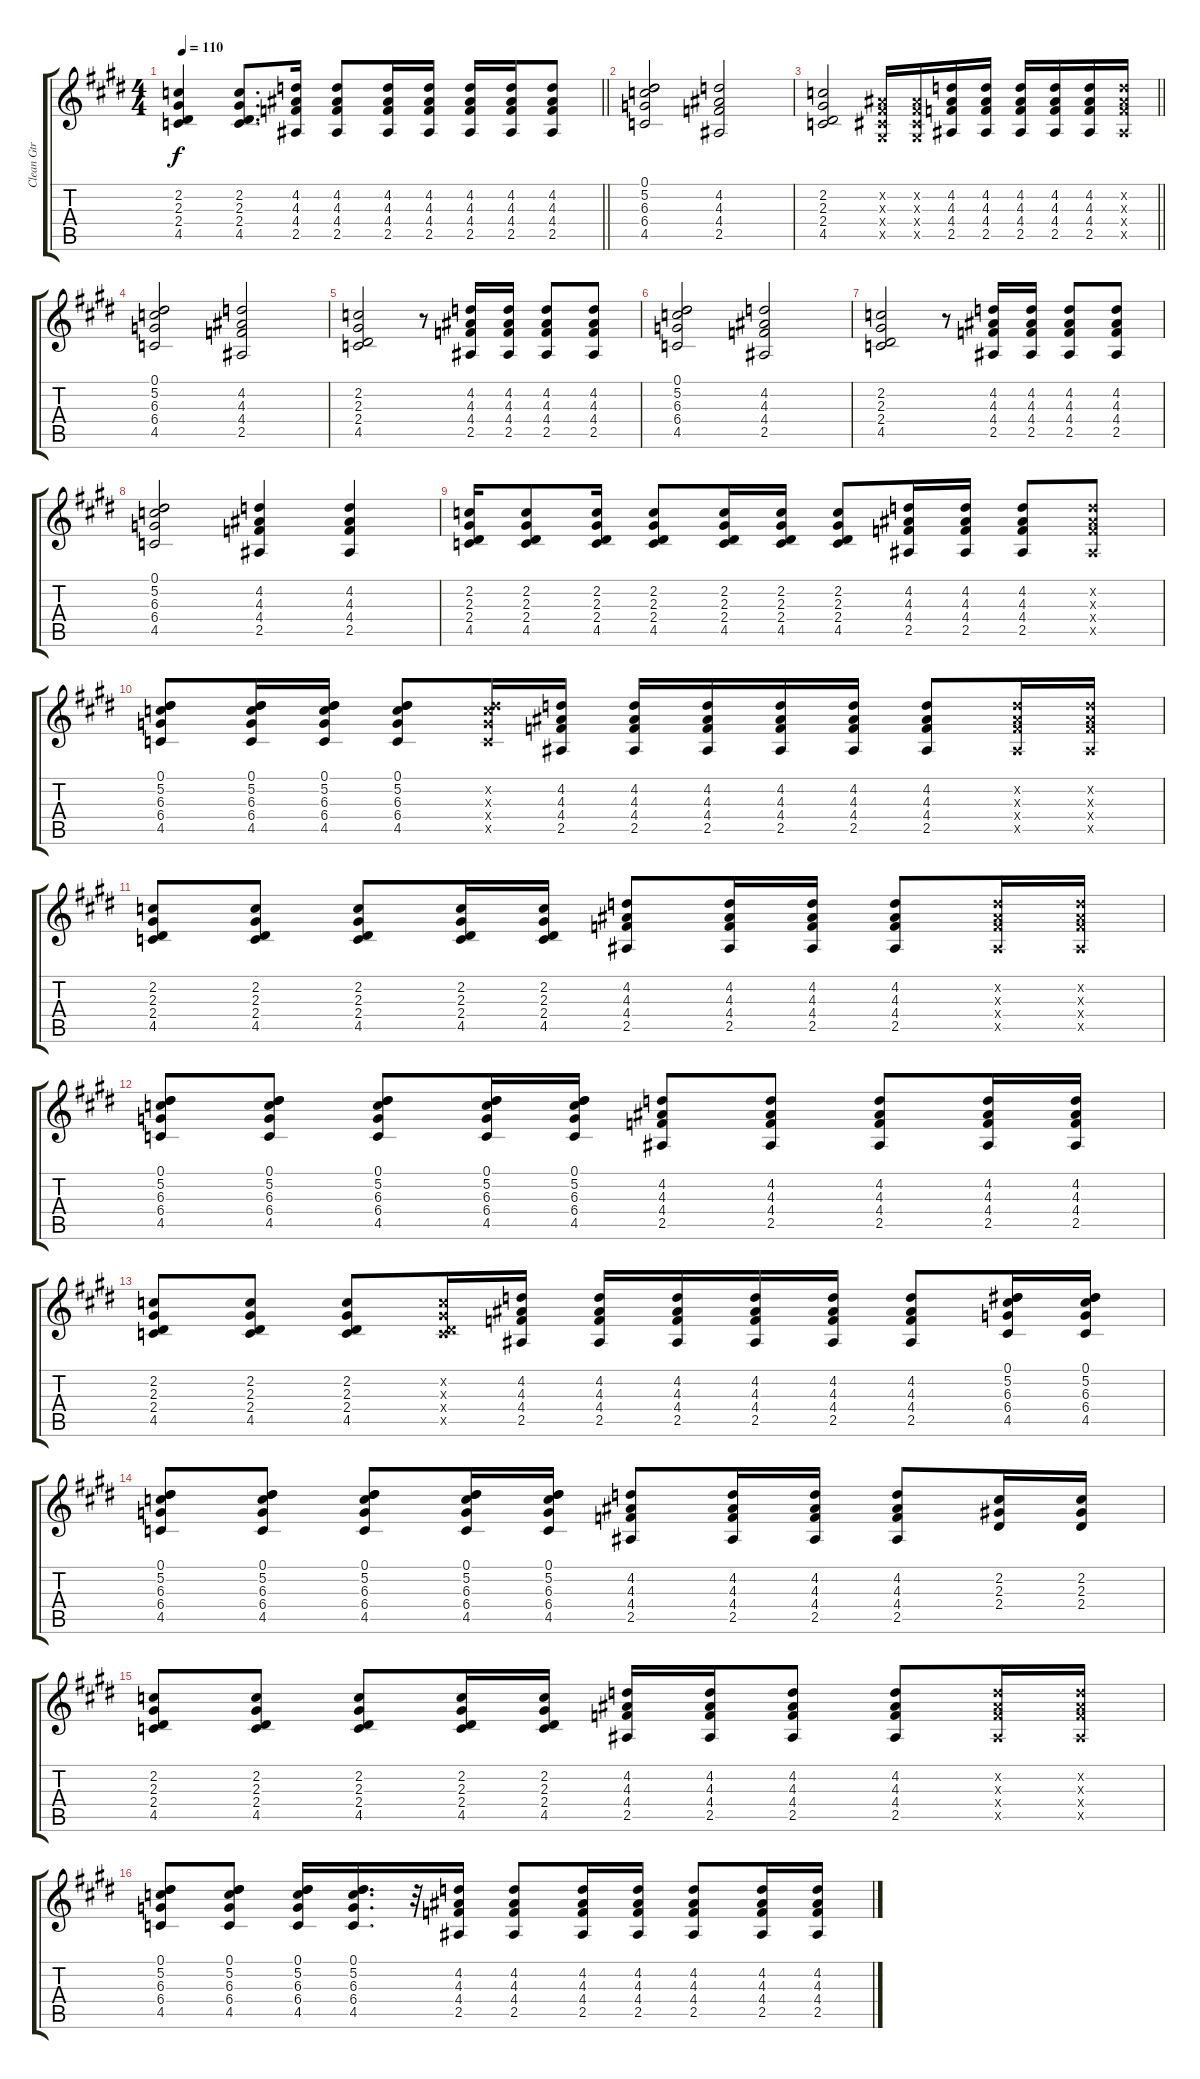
\track ("Clean Gtr" "Clean Gtr") {instrument electricguitarclean}
\staff {score tabs}
\tuning (Eb4 Bb3 Gb3 Db3 Ab2 Eb2) {hide}
\ts (4 4)
\tempo 110
\clef g2
\barLineRight lightlight
\ks c#minor
(2.2 2.3 2.4 4.5).4{dy f} (2.2 2.3 2.4 4.5).8{d} (4.2 4.3 4.4 2.5).16 (4.2 4.3 4.4 2.5).8 (4.2 4.3 4.4 2.5).16 (4.2 4.3 4.4 2.5).16 (4.2 4.3 4.4 2.5).16 (4.2 4.3 4.4 2.5).16 (4.2 4.3 4.4 2.5).8 |
(0.1 5.2 6.3 6.4 4.5).2 (4.2 4.3 4.4 2.5).2 |
\barLineRight lightlight
(2.2 2.3 2.4 4.5).2 (0.2{x} 0.3{x} 0.4{x} 0.5{x}).16 (0.2{x} 0.3{x} 0.4{x} 0.5{x}).16 (4.2 4.3 4.4 2.5).16 (4.2 4.3 4.4 2.5).16 (4.2 4.3 4.4 2.5).16 (4.2 4.3 4.4 2.5).16 (4.2 4.3 4.4 2.5).16 (4.2{x} 4.3{x} 4.4{x} 2.5{x}).16 |
(0.1 5.2 6.3 6.4 4.5).2 (4.2 4.3 4.4 2.5).2 |
(2.2 2.3 2.4 4.5).2 r.8 (4.2 4.3 4.4 2.5).16 (4.2 4.3 4.4 2.5).16 (4.2 4.3 4.4 2.5).8 (4.2 4.3 4.4 2.5).8 |
(0.1 5.2 6.3 6.4 4.5).2 (4.2 4.3 4.4 2.5).2 |
(2.2 2.3 2.4 4.5).2 r.8 (4.2 4.3 4.4 2.5).16 (4.2 4.3 4.4 2.5).16 (4.2 4.3 4.4 2.5).8 (4.2 4.3 4.4 2.5).8 |
(0.1 5.2 6.3 6.4 4.5).2 (4.2 4.3 4.4 2.5).4 (4.2 4.3 4.4 2.5).4 |
(2.2 2.3 2.4 4.5).16 (2.2 2.3 2.4 4.5).8 (2.2 2.3 2.4 4.5).16 (2.2 2.3 2.4 4.5).8 (2.2 2.3 2.4 4.5).16 (2.2 2.3 2.4 4.5).16 (2.2 2.3 2.4 4.5).8 (4.2 4.3 4.4 2.5).16 (4.2 4.3 4.4 2.5).16 (4.2 4.3 4.4 2.5).8 (4.2{x} 4.3{x} 4.4{x} 2.5{x}).8 |
(0.1 5.2 6.3 6.4 4.5).8 (0.1 5.2 6.3 6.4 4.5).16 (0.1 5.2 6.3 6.4 4.5).16 (0.1 5.2 6.3 6.4 4.5).8 (5.2{x} 6.3{x} 6.4{x} 4.5{x}).16 (4.2 4.3 4.4 2.5).16 (4.2 4.3 4.4 2.5).16 (4.2 4.3 4.4 2.5).16 (4.2 4.3 4.4 2.5).16 (4.2 4.3 4.4 2.5).16 (4.2 4.3 4.4 2.5).8 (4.2{x} 4.3{x} 4.4{x} 2.5{x}).16 (4.2{x} 4.3{x} 4.4{x} 2.5{x}).16 |
(2.2 2.3 2.4 4.5).8 (2.2 2.3 2.4 4.5).8 (2.2 2.3 2.4 4.5).8 (2.2 2.3 2.4 4.5).16 (2.2 2.3 2.4 4.5).16 (4.2 4.3 4.4 2.5).8 (4.2 4.3 4.4 2.5).16 (4.2 4.3 4.4 2.5).16 (4.2 4.3 4.4 2.5).8 (4.2{x} 4.3{x} 4.4{x} 2.5{x}).16 (4.2{x} 4.3{x} 4.4{x} 2.5{x}).16 |
(0.1 5.2 6.3 6.4 4.5).8 (0.1 5.2 6.3 6.4 4.5).8 (0.1 5.2 6.3 6.4 4.5).8 (0.1 5.2 6.3 6.4 4.5).16 (0.1 5.2 6.3 6.4 4.5).16 (4.2 4.3 4.4 2.5).8 (4.2 4.3 4.4 2.5).8 (4.2 4.3 4.4 2.5).8 (4.2 4.3 4.4 2.5).16 (4.2 4.3 4.4 2.5).16 |
(2.2 2.3 2.4 4.5).8 (2.2 2.3 2.4 4.5).8 (2.2 2.3 2.4 4.5).8 (2.2{x} 2.3{x} 2.4{x} 4.5{x}).16 (4.2 4.3 4.4 2.5).16 (4.2 4.3 4.4 2.5).16 (4.2 4.3 4.4 2.5).16 (4.2 4.3 4.4 2.5).16 (4.2 4.3 4.4 2.5).16 (4.2 4.3 4.4 2.5).8 (0.1 5.2 6.3 6.4 4.5).16 (0.1 5.2 6.3 6.4 4.5).16 |
(0.1 5.2 6.3 6.4 4.5).8 (0.1 5.2 6.3 6.4 4.5).8 (0.1 5.2 6.3 6.4 4.5).8 (0.1 5.2 6.3 6.4 4.5).16 (0.1 5.2 6.3 6.4 4.5).16 (4.2 4.3 4.4 2.5).8 (4.2 4.3 4.4 2.5).16 (4.2 4.3 4.4 2.5).16 (4.2 4.3 4.4 2.5).8 (2.2 2.3 2.4).16 (2.2 2.3 2.4).16 |
(2.2 2.3 2.4 4.5).8 (2.2 2.3 2.4 4.5).8 (2.2 2.3 2.4 4.5).8 (2.2 2.3 2.4 4.5).16 (2.2 2.3 2.4 4.5).16 (4.2 4.3 4.4 2.5).16 (4.2 4.3 4.4 2.5).16 (4.2 4.3 4.4 2.5).8 (4.2 4.3 4.4 2.5).8 (4.2{x} 4.3{x} 4.4{x} 2.5{x}).16 (4.2{x} 4.3{x} 4.4{x} 2.5{x}).16 |
(0.1 5.2 6.3 6.4 4.5).8 (0.1 5.2 6.3 6.4 4.5).8 (0.1 5.2 6.3 6.4 4.5).16 (0.1 5.2 6.3 6.4 4.5).16{d} r.32 (4.2 4.3 4.4 2.5).16 (4.2 4.3 4.4 2.5).8 (4.2 4.3 4.4 2.5).16 (4.2 4.3 4.4 2.5).16 (4.2 4.3 4.4 2.5).8 (4.2 4.3 4.4 2.5).16 (4.2 4.3 4.4 2.5).16
